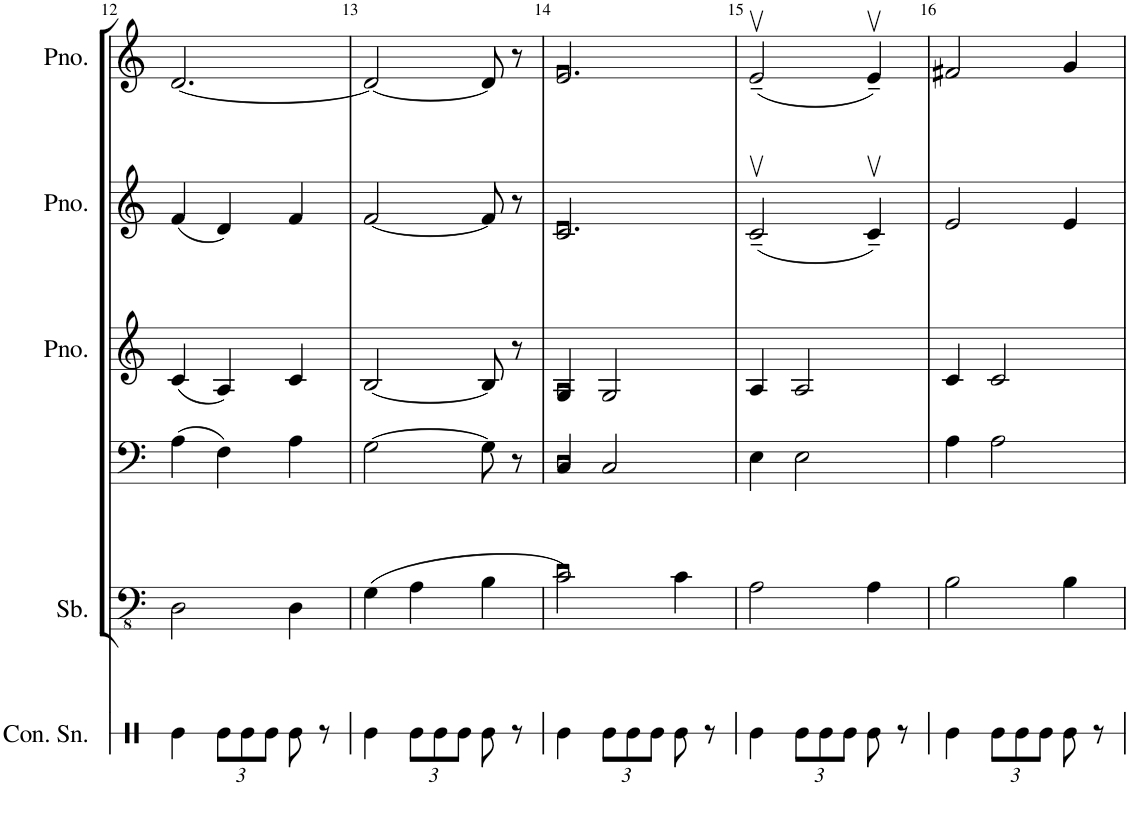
**kern	**kern	**kern	**kern	**kern	**kern
*part6	*part5	*part4	*part3	*part2	*part1
*staff6	*staff5	*staff4	*staff3	*staff2	*staff1
*I"Concert Snare Drum	*I"String Bass	*I"Violoncello	*I"Piano	*I"Piano	*I"Piano
*I'Con. Sn.	*I'Sb.	*I'Vc	*I'Pno.	*I'Pno.	*I'Pno.
!!LO:PB:g=z
*clefX	*clefFv4	*clefF4	*clefG2	*clefG2	*clefG2
*	*ITrd7c12	*	*	*	*
*k[]	*k[]	*k[]	*k[]	*k[]	*k[]
*M3/4	*M3/4	*M3/4	*M3/4	*M3/4	*M3/4
=12	=12	=12	=12	=12	=12
4Re\	2DD\	(4A\	(4c/	(4f/	[2.d/
*Xbrackettup	*	*	*	*	*
12Re\L	.	4F\)	4A/)	4d/)	.
12Re\	.	.	.	.	.
12Re\J	.	.	.	.	.
8Re\	4DD\	4A\	4c/	4f/	.
8r	.	.	.	.	.
=13	=13	=13	=13	=13	=13
4Re\	(4GG\	[2G\	[2B/	[2f/	2d/_
12Re\L	4AA\	.	.	.	.
12Re\	.	.	.	.	.
12Re\J	.	.	.	.	.
8Re\	4BB\	8G\]	8B/]	8f/]	8d/]
8r	.	8r	8r	8r	8r
=14	=14	=14	=14	=14	=14
4Re\	2C\)	4C/	4G/	2.c/	2.e/
12Re\L	.	2C/	2G/	.	.
12Re\	.	.	.	.	.
12Re\J	.	.	.	.	.
8Re\	4C\	.	.	.	.
8r	.	.	.	.	.
=15	=15	=15	=15	=15	=15
4Re\	2AA\	4E\	4A/	(2cv~/	(2ev~/
12Re\L	.	2E\	2A/	.	.
12Re\	.	.	.	.	.
12Re\J	.	.	.	.	.
8Re\	4AA\	.	.	4cv~/)	4ev~/)
8r	.	.	.	.	.
=16	=16	=16	=16	=16	=16
4Re\	2BB\	4A\	4c/	2e/	2f#X/
12Re\L	.	2A\	2c/	.	.
12Re\	.	.	.	.	.
12Re\J	.	.	.	.	.
8Re\	4BB\	.	.	4e/	4g/
8r	.	.	.	.	.
=	=	=	=	=	=
*-	*-	*-	*-	*-	*-
